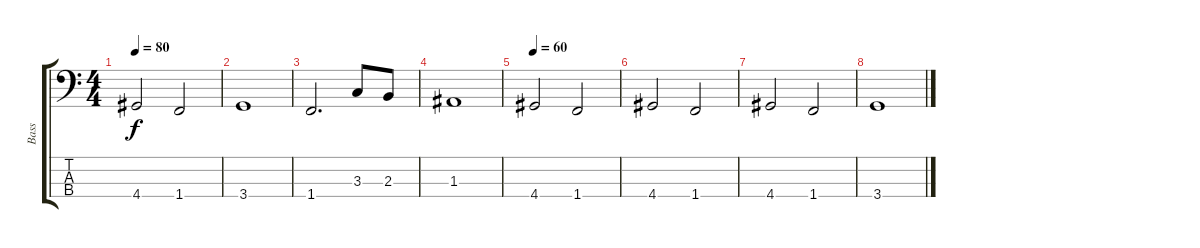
\track ("Bass" "Bass") {instrument slapbass1}
\staff {score tabs}
\tuning (G2 D2 A1 E1) {hide}
\ts (4 4)
\tempo 80
\clef f4
\ks c
4.4.2{dy f} 1.4.2 |
3.4.1 |
1.4.2{d} 3.3.8 2.3.8 |
1.3.1 |
\tempo 60
4.4.2 1.4.2 |
4.4.2 1.4.2 |
4.4.2 1.4.2 |
3.4.1
